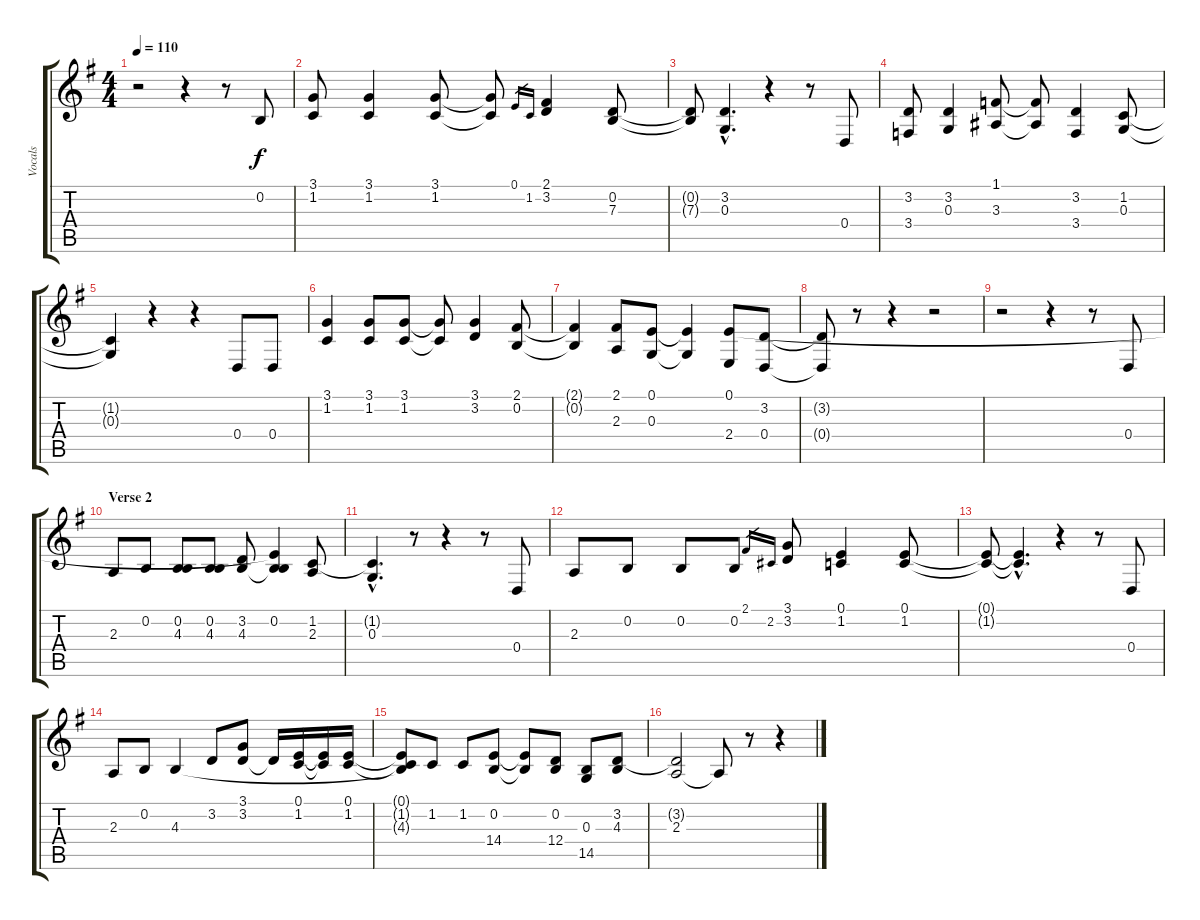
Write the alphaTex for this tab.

\track ("Vocals" "Vocals") {instrument pad7halo}
\staff {score tabs}
\tuning (E4 B3 G3 D3 A2 E2) {hide}
\ts (4 4)
\tempo 110
\clef g2
\ks g
r.2{dy f} r.4 r.8 0.2.8 |
(3.1 1.2).8 (3.1 1.2).4 (3.1 1.2).8 (3.1{t} 1.2{t}).8 0.1.16{gr} 1.2.16{gr} (2.1 3.2).4 (0.2 7.3).8 |
(0.2{t} 7.3{t}).8 (3.2{hac} 0.3{hac}).4{d} r.4 r.8 0.4.8 |
(3.2 3.4).8 (3.2 0.3).4 (1.1 3.3).8 (1.1{t} 3.3{t}).8 (3.2 3.4).4 (1.2 0.3).8 |
(1.2{t} 0.3{t}).4 r.4 r.4 0.4.8 0.4.8 |
(3.1 1.2).4 (3.1 1.2).8 (3.1 1.2).8 (3.1{t} 1.2{t}).8 (3.1 3.2).4 (2.1 0.2).8 |
(2.1{t} 0.2{t}).4 (2.1 2.3).8 (0.1 0.3).8 (0.1{t} 0.3{t}).4 (0.1 2.4).8 (3.2 0.4).8 |
(3.2{t} 0.4{t}).8 r.8 r.4 r.2 |
r.2 r.4 r.8 0.4.8 |
\section ("" "Verse 2")
2.3.8 0.2.8 (0.2 4.3).8 (0.2 4.3).8 (3.2 4.3).8 (0.1{t} 0.2 4.3{t}).4 (1.2 2.3).8 |
(1.2{hac t} 0.3{hac}).4{d} r.8 r.4 r.8 0.4.8 |
2.3.8 0.2.8 0.2.8 0.2.8 2.1.16{gr} 2.2.16{gr} (3.1 3.2).8 (0.1 1.2).4 (0.1 1.2).8 |
(0.1{t} 1.2{t}).8 (0.1{hac t} 1.2{hac t}).4{d} r.4 r.8 0.4.8 |
2.3.8 0.2.8 4.3.4 3.2.8 (3.1 3.2).8 3.2{t}.16 (0.1 1.2).16 (0.1{t} 1.2{t}).16 (0.1 1.2).16 |
(0.1{t} 1.2{t} 4.3{t}).8 1.2.8 1.2.8 (0.2 14.4).8 (0.2{t} 14.4{t}).8 (0.2 12.4).8 (0.3 14.5).8 (3.2 4.3).8 |
(3.2{t} 2.3).2 2.3{t}.8 r.8 r.4
